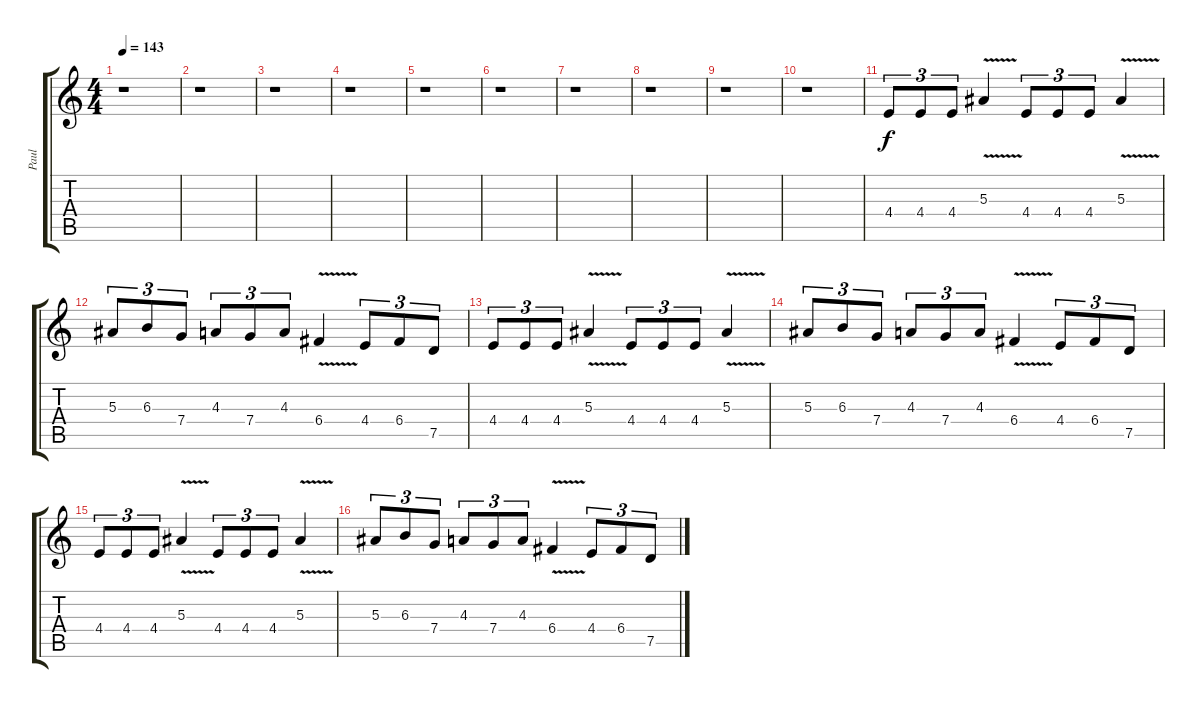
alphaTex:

\track ("Paul" "Paul") {instrument distortionguitar}
\staff {score tabs}
\tuning (D4 A3 F3 C3 G2 D2) {hide}
\ts (4 4)
\tempo 143
\clef g2
\ks c
r.1{dy f} |
r.1 |
r.1 |
r.1 |
r.1 |
r.1 |
r.1 |
r.1 |
r.1 |
r.1 |
4.4.8{tu (3 2)} 4.4.8{tu (3 2)} 4.4.8{tu (3 2)} 5.3{v}.4 4.4.8{tu (3 2)} 4.4.8{tu (3 2)} 4.4.8{tu (3 2)} 5.3{v}.4 |
5.3.8{tu (3 2)} 6.3.8{tu (3 2)} 7.4.8{tu (3 2)} 4.3.8{tu (3 2)} 7.4.8{tu (3 2)} 4.3.8{tu (3 2)} 6.4{v}.4 4.4.8{tu (3 2)} 6.4.8{tu (3 2)} 7.5.8{tu (3 2)} |
4.4.8{tu (3 2)} 4.4.8{tu (3 2)} 4.4.8{tu (3 2)} 5.3{v}.4 4.4.8{tu (3 2)} 4.4.8{tu (3 2)} 4.4.8{tu (3 2)} 5.3{v}.4 |
5.3.8{tu (3 2)} 6.3.8{tu (3 2)} 7.4.8{tu (3 2)} 4.3.8{tu (3 2)} 7.4.8{tu (3 2)} 4.3.8{tu (3 2)} 6.4{v}.4 4.4.8{tu (3 2)} 6.4.8{tu (3 2)} 7.5.8{tu (3 2)} |
4.4.8{tu (3 2)} 4.4.8{tu (3 2)} 4.4.8{tu (3 2)} 5.3{v}.4 4.4.8{tu (3 2)} 4.4.8{tu (3 2)} 4.4.8{tu (3 2)} 5.3{v}.4 |
5.3.8{tu (3 2)} 6.3.8{tu (3 2)} 7.4.8{tu (3 2)} 4.3.8{tu (3 2)} 7.4.8{tu (3 2)} 4.3.8{tu (3 2)} 6.4{v}.4 4.4.8{tu (3 2)} 6.4.8{tu (3 2)} 7.5.8{tu (3 2)}
